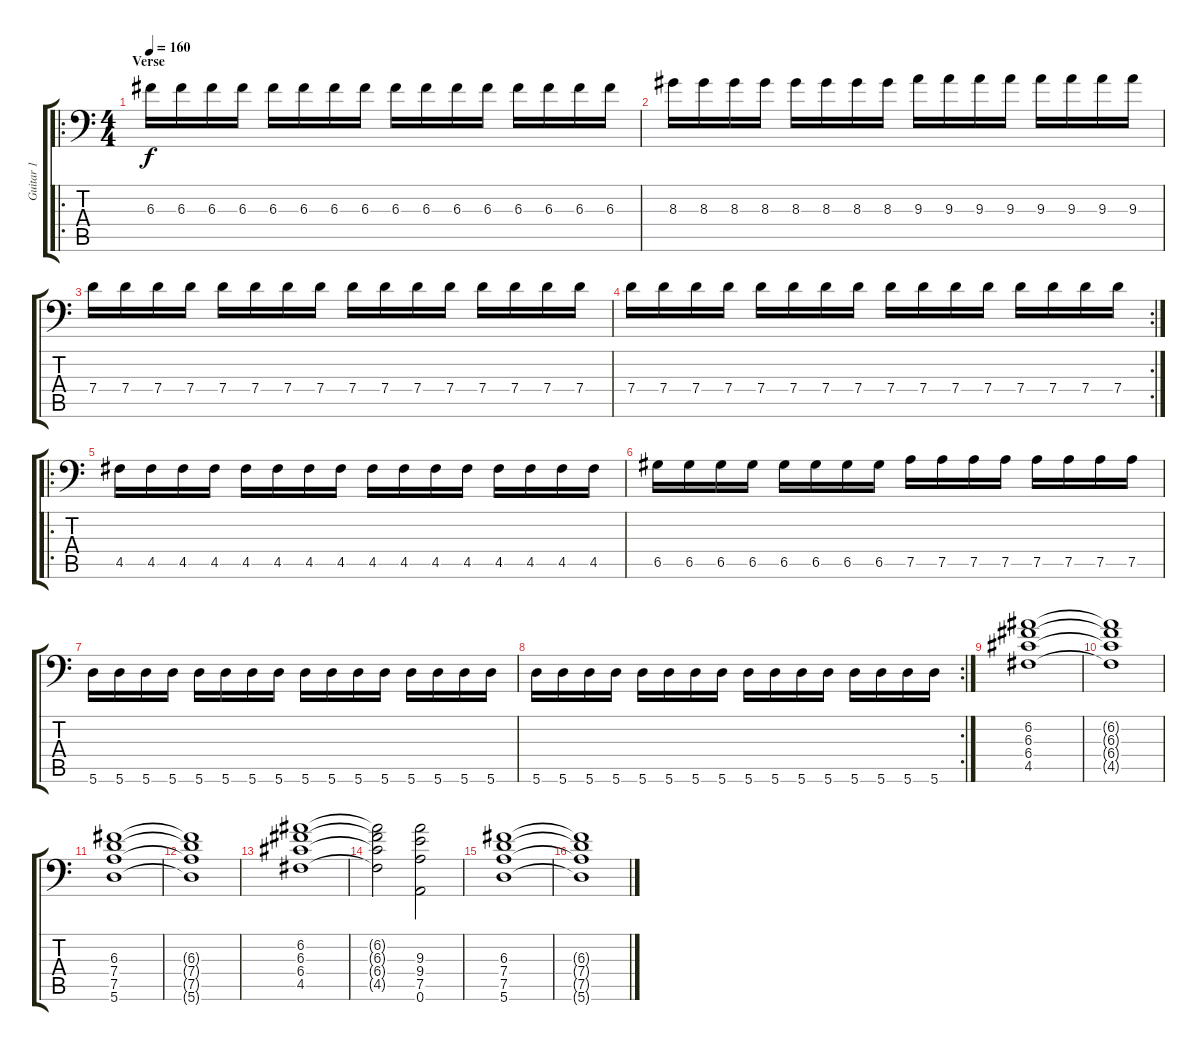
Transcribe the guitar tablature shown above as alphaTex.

\track ("Guitar 1" "Guitar 1") {instrument distortionguitar}
\staff {score tabs}
\tuning (A3 E3 C3 G2 D2 A1) {hide}
\ro
\ts (4 4)
\section ("" "Verse")
\tempo 160
\clef f4
\ks c
6.3.16{dy f} 6.3.16 6.3.16 6.3.16 6.3.16 6.3.16 6.3.16 6.3.16 6.3.16 6.3.16 6.3.16 6.3.16 6.3.16 6.3.16 6.3.16 6.3.16 |
8.3.16 8.3.16 8.3.16 8.3.16 8.3.16 8.3.16 8.3.16 8.3.16 9.3.16 9.3.16 9.3.16 9.3.16 9.3.16 9.3.16 9.3.16 9.3.16 |
7.4.16 7.4.16 7.4.16 7.4.16 7.4.16 7.4.16 7.4.16 7.4.16 7.4.16 7.4.16 7.4.16 7.4.16 7.4.16 7.4.16 7.4.16 7.4.16 |
\rc 2
7.4.16 7.4.16 7.4.16 7.4.16 7.4.16 7.4.16 7.4.16 7.4.16 7.4.16 7.4.16 7.4.16 7.4.16 7.4.16 7.4.16 7.4.16 7.4.16 |
\ro
4.5.16 4.5.16 4.5.16 4.5.16 4.5.16 4.5.16 4.5.16 4.5.16 4.5.16 4.5.16 4.5.16 4.5.16 4.5.16 4.5.16 4.5.16 4.5.16 |
6.5.16 6.5.16 6.5.16 6.5.16 6.5.16 6.5.16 6.5.16 6.5.16 7.5.16 7.5.16 7.5.16 7.5.16 7.5.16 7.5.16 7.5.16 7.5.16 |
5.6.16 5.6.16 5.6.16 5.6.16 5.6.16 5.6.16 5.6.16 5.6.16 5.6.16 5.6.16 5.6.16 5.6.16 5.6.16 5.6.16 5.6.16 5.6.16 |
\rc 2
5.6.16 5.6.16 5.6.16 5.6.16 5.6.16 5.6.16 5.6.16 5.6.16 5.6.16 5.6.16 5.6.16 5.6.16 5.6.16 5.6.16 5.6.16 5.6.16 |
(6.2 6.3 6.4 4.5).1 |
(6.2{t} 6.3{t} 6.4{t} 4.5{t}).1 |
(6.3 7.4 7.5 5.6).1 |
(6.3{t} 7.4{t} 7.5{t} 5.6{t}).1 |
(6.2 6.3 6.4 4.5).1 |
(6.2{t} 6.3{t} 6.4{t} 4.5{t}).2 (9.3 9.4 7.5 0.6).2 |
(6.3 7.4 7.5 5.6).1 |
(6.3{t} 7.4{t} 7.5{t} 5.6{t}).1
